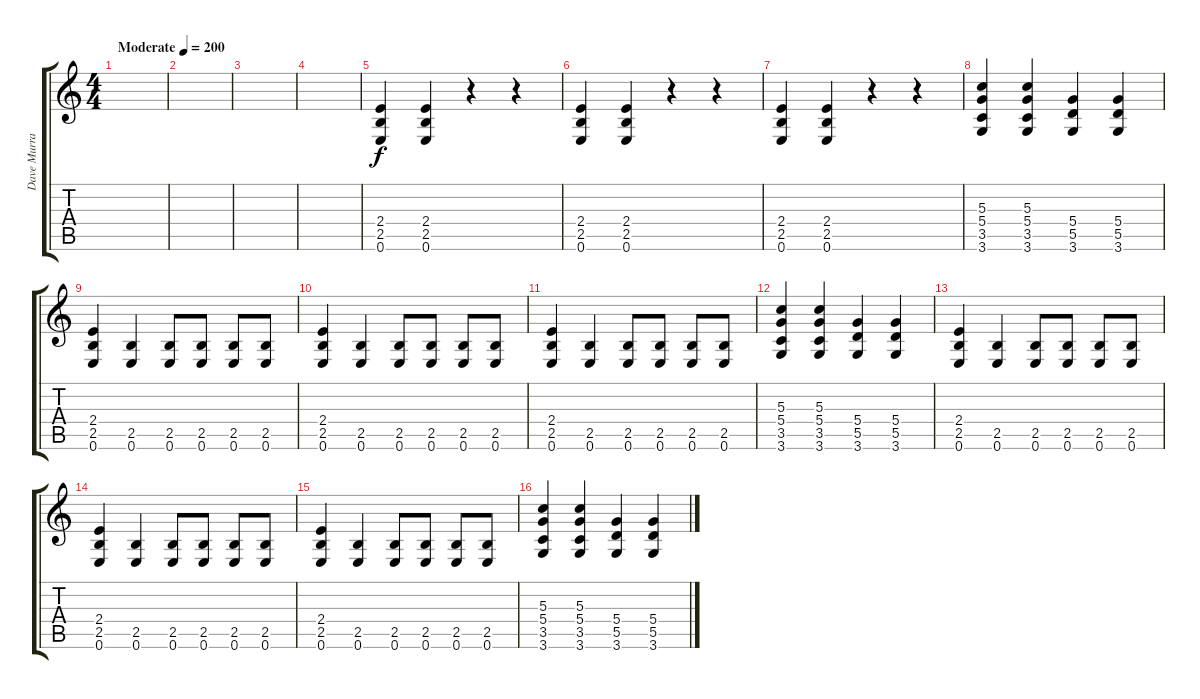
\track ("Dave Murray" "Dave Murra") {instrument distortionguitar}
\staff {score tabs}
\tuning (E4 B3 G3 D3 A2 E2) {hide}
\ts (4 4)
\tempo (200 "Moderate")
\clef g2
\ks c
|
|
|
|
(2.4 2.5 0.6).4 (2.4 2.5 0.6).4 r.4 r.4 |
(2.4 2.5 0.6).4 (2.4 2.5 0.6).4 r.4 r.4 |
(2.4 2.5 0.6).4 (2.4 2.5 0.6).4 r.4 r.4 |
(5.3 5.4 3.5 3.6).4 (5.3 5.4 3.5 3.6).4 (5.4 5.5 3.6).4 (5.4 5.5 3.6).4 |
(2.4 2.5 0.6).4 (2.5 0.6).4 (2.5 0.6).8 (2.5 0.6).8 (2.5 0.6).8 (2.5 0.6).8 |
(2.4 2.5 0.6).4 (2.5 0.6).4 (2.5 0.6).8 (2.5 0.6).8 (2.5 0.6).8 (2.5 0.6).8 |
(2.4 2.5 0.6).4 (2.5 0.6).4 (2.5 0.6).8 (2.5 0.6).8 (2.5 0.6).8 (2.5 0.6).8 |
(5.3 5.4 3.5 3.6).4 (5.3 5.4 3.5 3.6).4 (5.4 5.5 3.6).4 (5.4 5.5 3.6).4 |
(2.4 2.5 0.6).4 (2.5 0.6).4 (2.5 0.6).8 (2.5 0.6).8 (2.5 0.6).8 (2.5 0.6).8 |
(2.4 2.5 0.6).4 (2.5 0.6).4 (2.5 0.6).8 (2.5 0.6).8 (2.5 0.6).8 (2.5 0.6).8 |
(2.4 2.5 0.6).4 (2.5 0.6).4 (2.5 0.6).8 (2.5 0.6).8 (2.5 0.6).8 (2.5 0.6).8 |
(5.3 5.4 3.5 3.6).4 (5.3 5.4 3.5 3.6).4 (5.4 5.5 3.6).4 (5.4 5.5 3.6).4
